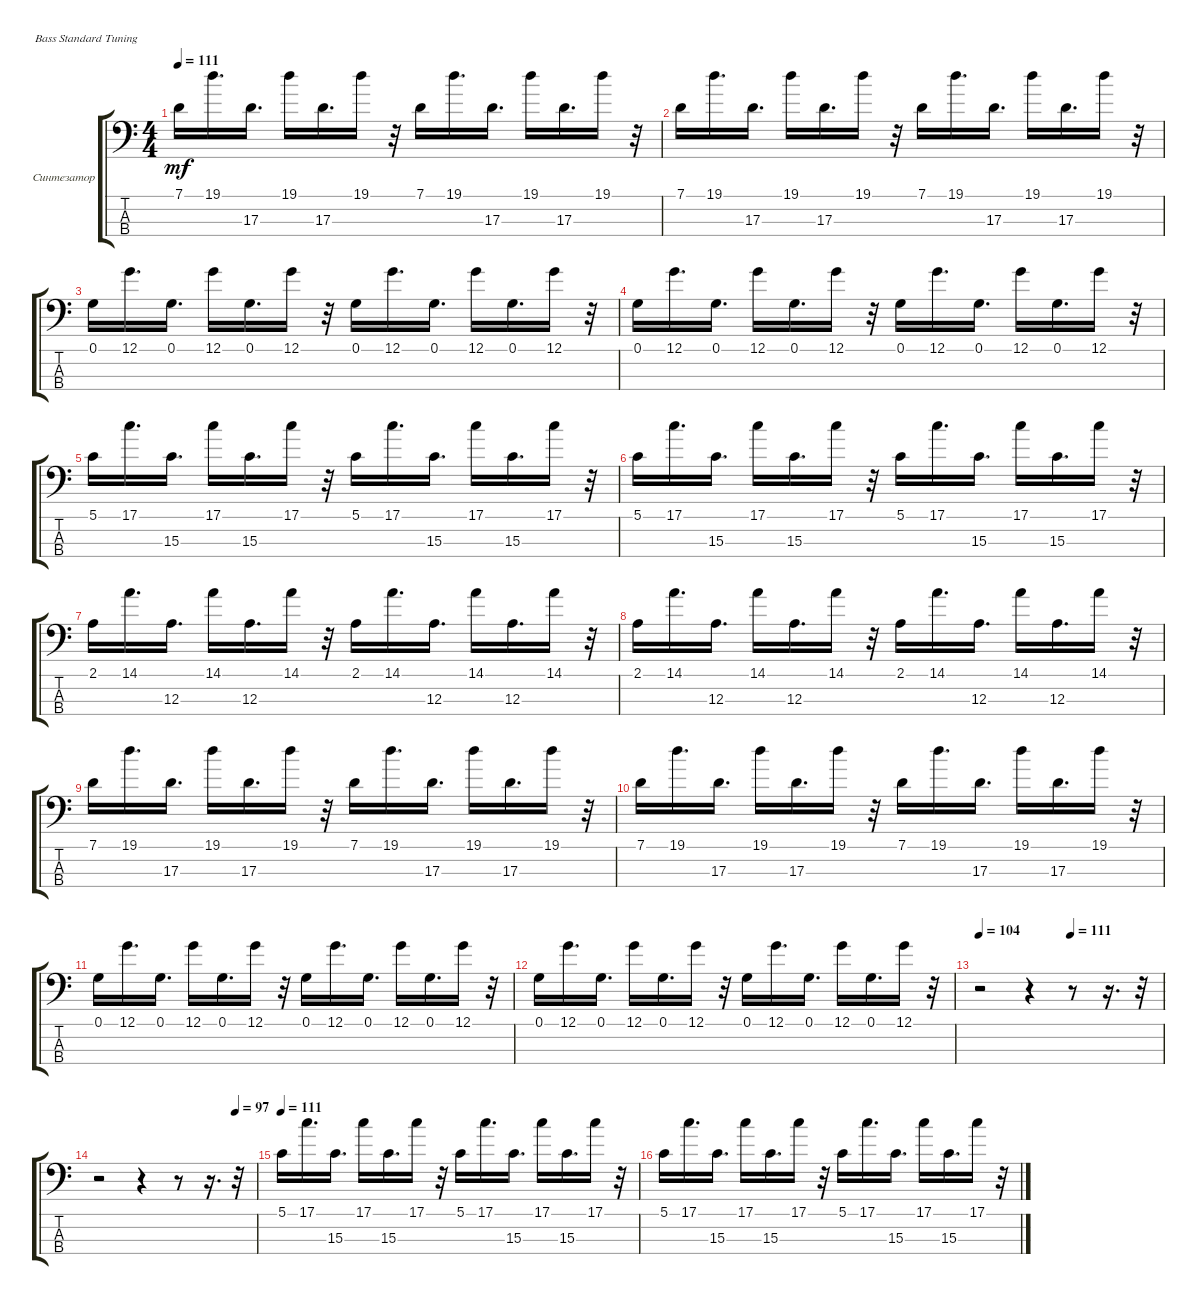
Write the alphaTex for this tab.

\bracketExtendMode groupsimilarinstruments
\firstSystemTrackNameOrientation horizontal
\otherSystemsTrackNameOrientation horizontal
\track ("Синтезатор" "Синтезатор") {instrument synthbass1}
\staff {score tabs}
\tuning (G2 D2 A1 E1)
\ts (4 4)
\tempo 111
\clef f4
\ks c
7.1.16{dy mf} 19.1.16{d} 17.3.16{d} 19.1.16 17.3.16{d} 19.1.16 r.32 7.1.16 19.1.16{d} 17.3.16{d} 19.1.16 17.3.16{d} 19.1.16 r.32 |
7.1.16 19.1.16{d} 17.3.16{d} 19.1.16 17.3.16{d} 19.1.16 r.32 7.1.16 19.1.16{d} 17.3.16{d} 19.1.16 17.3.16{d} 19.1.16 r.32 |
0.1.16 12.1.16{d} 0.1.16{d} 12.1.16 0.1.16{d} 12.1.16 r.32 0.1.16 12.1.16{d} 0.1.16{d} 12.1.16 0.1.16{d} 12.1.16 r.32 |
0.1.16 12.1.16{d} 0.1.16{d} 12.1.16 0.1.16{d} 12.1.16 r.32 0.1.16 12.1.16{d} 0.1.16{d} 12.1.16 0.1.16{d} 12.1.16 r.32 |
5.1.16 17.1.16{d} 15.3.16{d} 17.1.16 15.3.16{d} 17.1.16 r.32 5.1.16 17.1.16{d} 15.3.16{d} 17.1.16 15.3.16{d} 17.1.16 r.32 |
5.1.16 17.1.16{d} 15.3.16{d} 17.1.16 15.3.16{d} 17.1.16 r.32 5.1.16 17.1.16{d} 15.3.16{d} 17.1.16 15.3.16{d} 17.1.16 r.32 |
2.1.16 14.1.16{d} 12.3.16{d} 14.1.16 12.3.16{d} 14.1.16 r.32 2.1.16 14.1.16{d} 12.3.16{d} 14.1.16 12.3.16{d} 14.1.16 r.32 |
2.1.16 14.1.16{d} 12.3.16{d} 14.1.16 12.3.16{d} 14.1.16 r.32 2.1.16 14.1.16{d} 12.3.16{d} 14.1.16 12.3.16{d} 14.1.16 r.32 |
7.1.16 19.1.16{d} 17.3.16{d} 19.1.16 17.3.16{d} 19.1.16 r.32 7.1.16 19.1.16{d} 17.3.16{d} 19.1.16 17.3.16{d} 19.1.16 r.32 |
7.1.16 19.1.16{d} 17.3.16{d} 19.1.16 17.3.16{d} 19.1.16 r.32 7.1.16 19.1.16{d} 17.3.16{d} 19.1.16 17.3.16{d} 19.1.16 r.32 |
0.1.16 12.1.16{d} 0.1.16{d} 12.1.16 0.1.16{d} 12.1.16 r.32 0.1.16 12.1.16{d} 0.1.16{d} 12.1.16 0.1.16{d} 12.1.16 r.32 |
0.1.16 12.1.16{d} 0.1.16{d} 12.1.16 0.1.16{d} 12.1.16 r.32 0.1.16 12.1.16{d} 0.1.16{d} 12.1.16 0.1.16{d} 12.1.16 r.32 |
\tempo (104 0.0015625)
\tempo (111 0.5)
r.2 r.4 r.8 r.16{d} r.32 |
\tempo (97 0.869792)
r.2 r.4 r.8 r.16{d} r.32 |
\tempo 111
5.1.16 17.1.16{d} 15.3.16{d} 17.1.16 15.3.16{d} 17.1.16 r.32 5.1.16 17.1.16{d} 15.3.16{d} 17.1.16 15.3.16{d} 17.1.16 r.32 |
5.1.16 17.1.16{d} 15.3.16{d} 17.1.16 15.3.16{d} 17.1.16 r.32 5.1.16 17.1.16{d} 15.3.16{d} 17.1.16 15.3.16{d} 17.1.16 r.32
